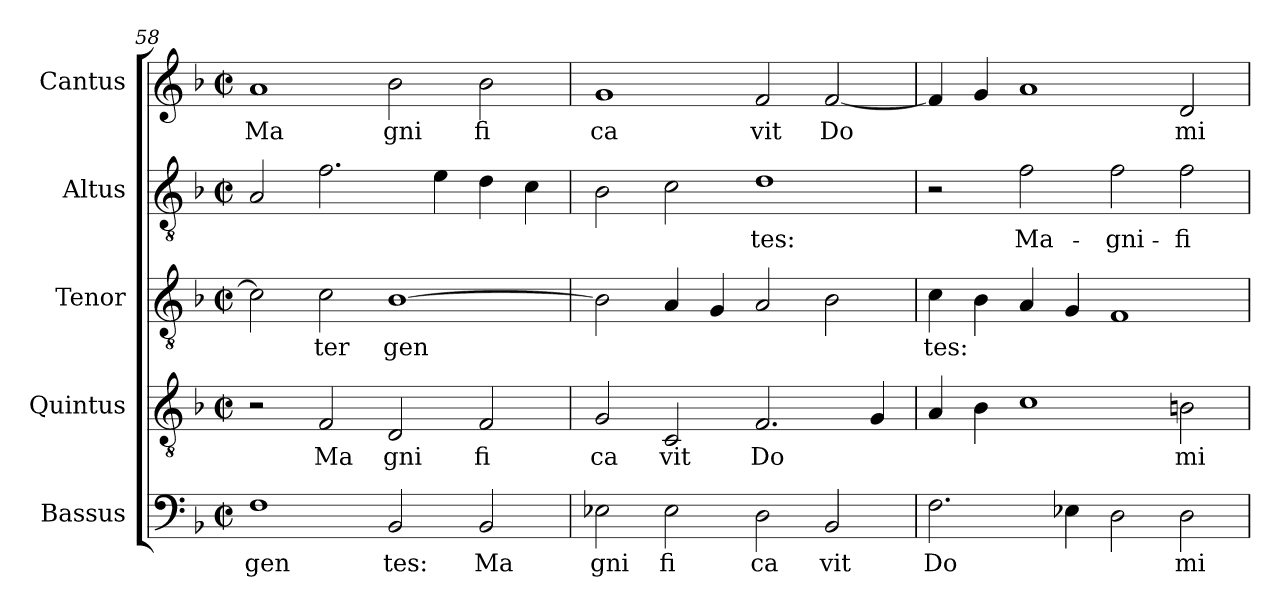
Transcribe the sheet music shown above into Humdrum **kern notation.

**kern	**text	**kern	**text	**kern	**text	**kern	**text	**kern	**text
*part5	*part5	*part4	*part4	*part3	*part3	*part2	*part2	*part1	*part1
*staff5	*staff5	*staff4	*staff4	*staff3	*staff3	*staff2	*staff2	*staff1	*staff1
*I"Bassus	*	*I"Quintus	*	*I"Tenor	*	*I"Altus	*	*I"Cantus	*
*clefF4	*	*clefGv2	*	*clefGv2	*	*clefGv2	*	*clefG2	*
*k[b-]	*	*k[b-]	*	*k[b-]	*	*k[b-]	*	*k[b-]	*
*F:	*	*F:	*	*F:	*	*F:	*	*F:	*
*M2/2	*	*M2/2	*	*M2/2	*	*M2/2	*	*M2/2	*
*met(c|)	*	*met(c|)	*	*met(c|)	*	*met(c|)	*	*met(c|)	*
=58	=58	=58	=58	=58	=58	=58	=58	=58	=58
!	!LO:LY:b:cj	!	!	!	!	!	!	!	!LO:LY:b:cj
1F	gen	2r	.	2c\]	.	2A/	.	1a	Ma
!	!	!	!LO:LY:b:cj	!	!LO:LY:b:cj	!	!	!	!
.	.	2F/	Ma	2c\	ter	2.f\	.	.	.
!	!LO:LY:b:cj	!	!LO:LY:b:cj	!	!LO:LY:b	!	!	!	!LO:LY:b:cj
2BB-/	tes:	2D/	gni	[>1B-	gen	.	.	2b-\	gni
.	.	.	.	.	.	4e\	.	.	.
!	!LO:LY:b:cj	!	!LO:LY:b:cj	!	!	!	!	!	!LO:LY:b:cj
2BB-/	Ma	2F/	fi	.	.	4d\	.	2b-\	fi
.	.	.	.	.	.	4c\	.	.	.
=59	=59	=59	=59	=59	=59	=59	=59	=59	=59
!	!LO:LY:b:cj	!	!LO:LY:b:cj	!	!	!	!	!	!LO:LY:b:cj
2E-\	gni	2G/	ca	2B-\]	.	2B-\	.	1g	ca
!	!LO:LY:b:cj	!	!LO:LY:b:cj	!	!	!	!	!	!
2E-\	fi	2C/	vit	4A/	.	2c\	.	.	.
.	.	.	.	4G/	.	.	.	.	.
!	!LO:LY:b:cj	!	!LO:LY:b	!	!	!	!LO:LY:b:cj	!	!LO:LY:b:cj
2D\	ca	2.F/	Do	2A/	.	1d	-tes:	2f/	vit
!	!LO:LY:b:cj	!	!	!	!	!	!	!	!LO:LY:b
2BB-/	vit	.	.	2B-\	.	.	.	[<2f/	Do
.	.	4G/	.	.	.	.	.	.	.
=60	=60	=60	=60	=60	=60	=60	=60	=60	=60
!	!LO:LY:b	!	!	!	!LO:LY:b	!	!	!	!
2.F\	Do	4A/	.	4c\	tes:	2r	.	4f/]	.
.	.	4B-\	.	4B-\	.	.	.	4g/	.
!	!	!	!	!	!	!	!LO:LY:b:cj	!	!
.	.	1c	.	4A/	.	2f\	Ma-	1a	.
4E-\	.	.	.	4G/	.	.	.	.	.
!	!	!	!	!	!	!	!LO:LY:b:cj	!	!
2D\	.	.	.	1F	.	2f\	-gni-	.	.
!	!LO:LY:b:cj	!	!LO:LY:b:cj	!	!	!	!LO:LY:b:cj	!	!LO:LY:b:cj
2D\	mi	2B\	mi	.	.	2f\	-fi-	2d/	mi
=	=	=	=	=	=	=	=	=	=
*-	*-	*-	*-	*-	*-	*-	*-	*-	*-
